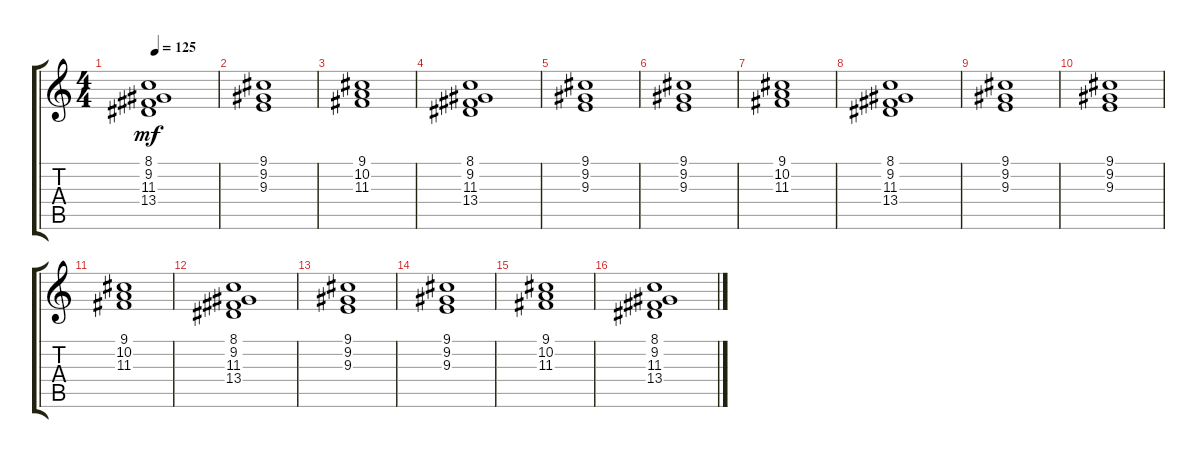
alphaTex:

\track "" {instrument pad3polysynth}
\staff {score tabs}
\tuning (E4 B3 G3 D3 A2 E2) {hide}
\ts (4 4)
\tempo 125
\clef g2
\ks c
(8.1 9.2 11.3 13.4).1{dy mf} |
(9.1 9.2 9.3).1 |
(9.1 10.2 11.3).1 |
(8.1 9.2 11.3 13.4).1 |
(9.1 9.2 9.3).1 |
(9.1 9.2 9.3).1 |
(9.1 10.2 11.3).1 |
(8.1 9.2 11.3 13.4).1 |
(9.1 9.2 9.3).1 |
(9.1 9.2 9.3).1 |
(9.1 10.2 11.3).1 |
(8.1 9.2 11.3 13.4).1 |
(9.1 9.2 9.3).1 |
(9.1 9.2 9.3).1 |
(9.1 10.2 11.3).1 |
(8.1 9.2 11.3 13.4).1
